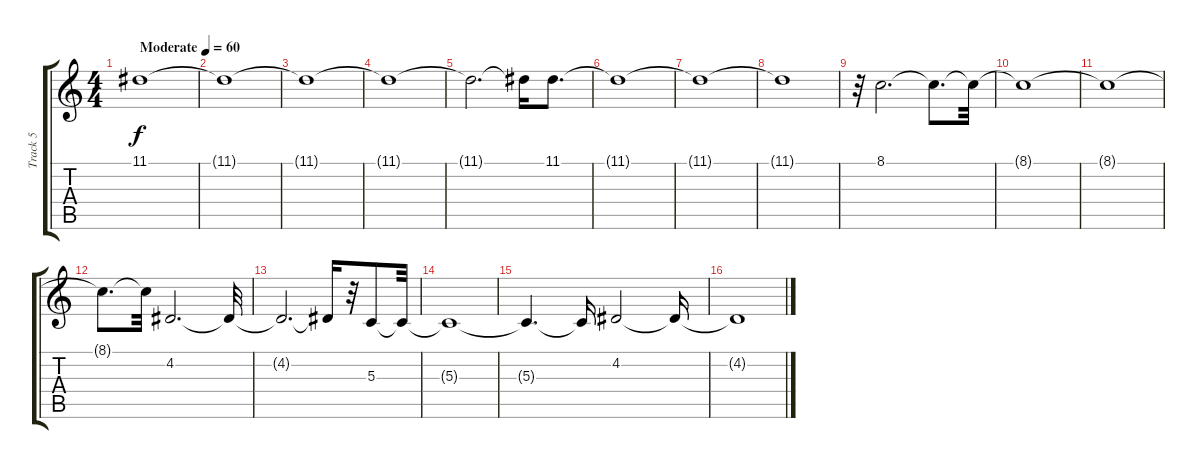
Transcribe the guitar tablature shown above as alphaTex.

\track ("Track 5" "Track 5") {instrument pad8sweep}
\staff {score tabs}
\tuning (E4 B3 G3 D3 A2 E2) {hide}
\ts (4 4)
\tempo (60 "Moderate")
\clef g2
\ks c
11.1.1{dy f instrument pad8sweep} |
11.1{t}.1 |
11.1{t}.1 |
11.1{t}.1 |
11.1{t}.2{d} 11.1{t}.16 11.1.8{d} |
11.1{t}.1 |
11.1{t}.1 |
11.1{t}.1 |
r.32 8.1.2{d} 8.1{t}.8{d} 8.1{t}.32 |
8.1{t}.1 |
8.1{t}.1 |
8.1{t}.8{d} 8.1{t}.32 4.2.2{d} 4.2{t}.32 |
4.2{t}.2{d} 4.2{t}.16 r.32 5.3.8 5.3{t}.32 |
5.3{t}.1 |
5.3{t}.4{d} 5.3{t}.16 4.2.2 4.2{t}.16 |
4.2{t}.1
